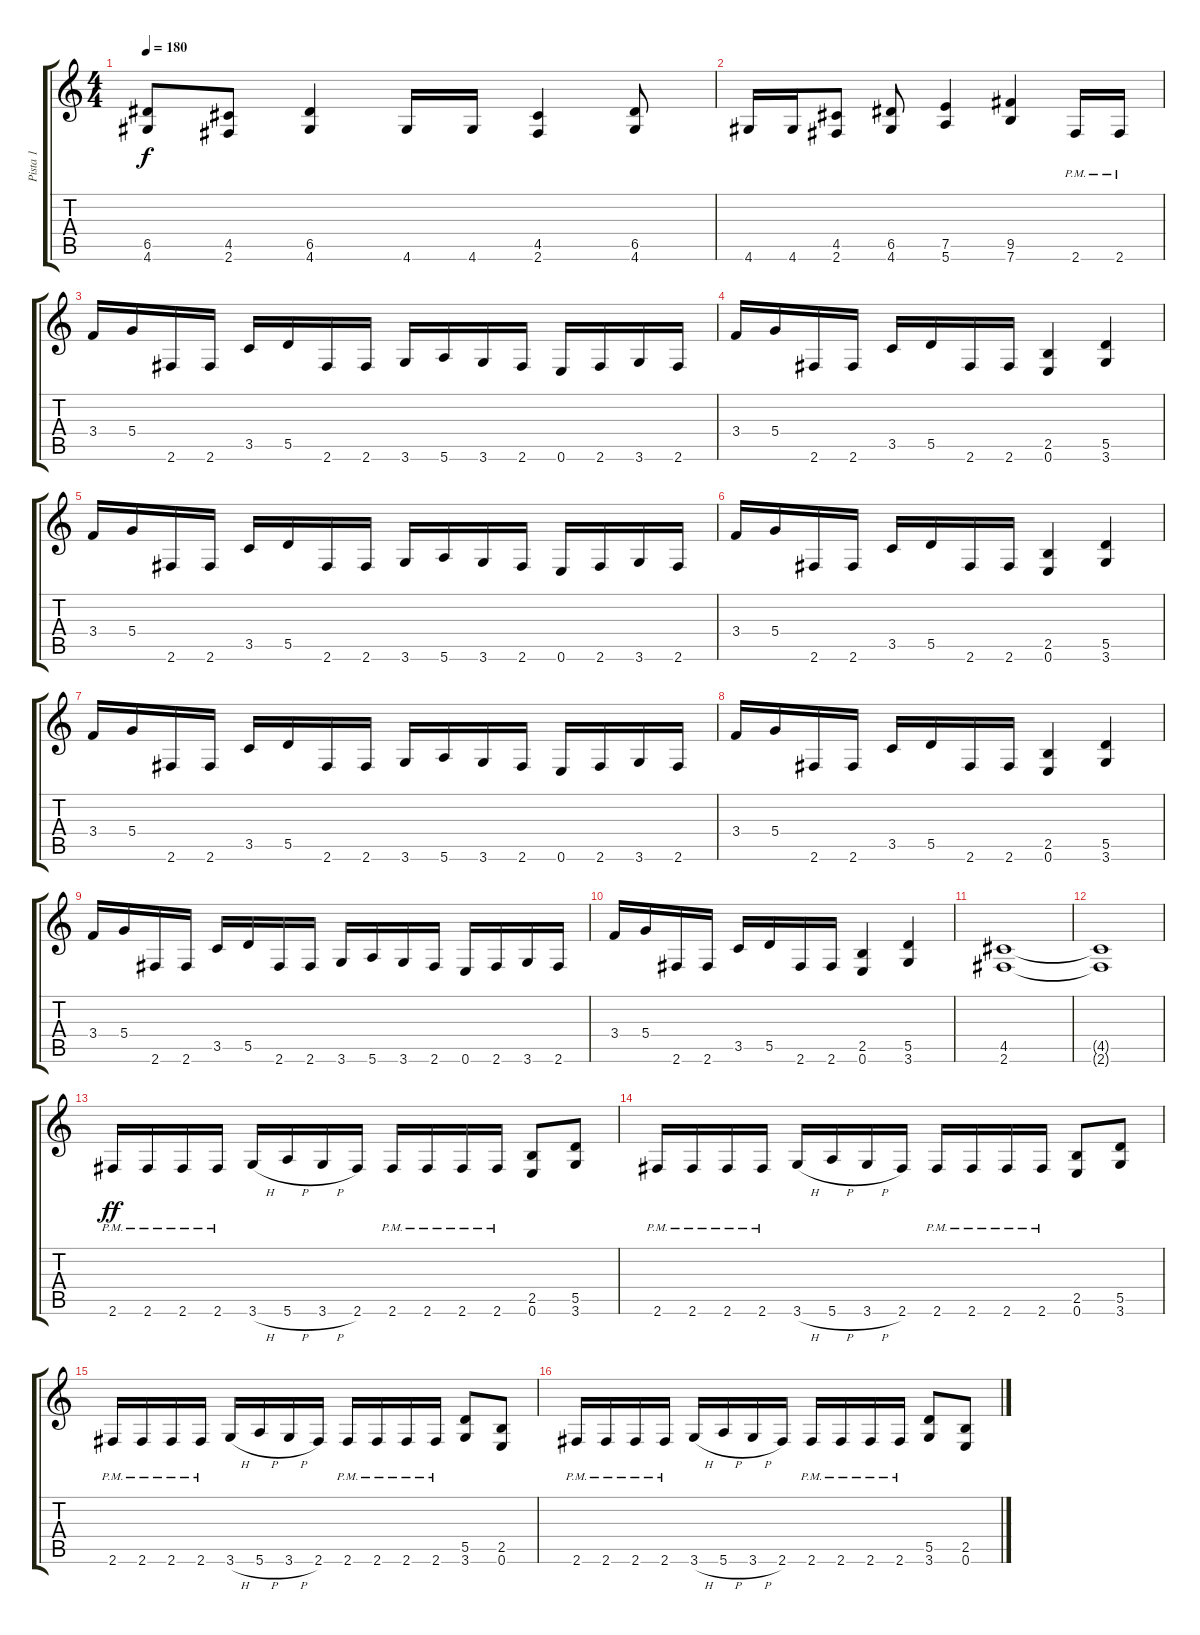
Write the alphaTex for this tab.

\track ("Pista 1" "Pista 1") {instrument distortionguitar}
\staff {score tabs}
\tuning (E4 B3 G3 D3 A2 E2) {hide}
\ts (4 4)
\tempo 180
\clef g2
\ks c
(6.5 4.6).8{dy f} (4.5 2.6).8 (6.5 4.6).4 4.6.16 4.6.16 (4.5 2.6).4 (6.5 4.6).8 |
4.6.16 4.6.16 (4.5 2.6).8 (6.5 4.6).8 (7.5 5.6).4 (9.5 7.6).4 2.6{pm}.16 2.6{pm}.16 |
3.4.16 5.4.16 2.6.16 2.6.16 3.5.16 5.5.16 2.6.16 2.6.16 3.6.16 5.6.16 3.6.16 2.6.16 0.6.16 2.6.16 3.6.16 2.6.16 |
3.4.16 5.4.16 2.6.16 2.6.16 3.5.16 5.5.16 2.6.16 2.6.16 (2.5 0.6).4 (5.5 3.6).4 |
3.4.16 5.4.16 2.6.16 2.6.16 3.5.16 5.5.16 2.6.16 2.6.16 3.6.16 5.6.16 3.6.16 2.6.16 0.6.16 2.6.16 3.6.16 2.6.16 |
3.4.16 5.4.16 2.6.16 2.6.16 3.5.16 5.5.16 2.6.16 2.6.16 (2.5 0.6).4 (5.5 3.6).4 |
3.4.16 5.4.16 2.6.16 2.6.16 3.5.16 5.5.16 2.6.16 2.6.16 3.6.16 5.6.16 3.6.16 2.6.16 0.6.16 2.6.16 3.6.16 2.6.16 |
3.4.16 5.4.16 2.6.16 2.6.16 3.5.16 5.5.16 2.6.16 2.6.16 (2.5 0.6).4 (5.5 3.6).4 |
3.4.16 5.4.16 2.6.16 2.6.16 3.5.16 5.5.16 2.6.16 2.6.16 3.6.16 5.6.16 3.6.16 2.6.16 0.6.16 2.6.16 3.6.16 2.6.16 |
3.4.16 5.4.16 2.6.16 2.6.16 3.5.16 5.5.16 2.6.16 2.6.16 (2.5 0.6).4 (5.5 3.6).4 |
(4.5 2.6).1 |
(4.5{t} 2.6{t}).1 |
2.6{pm}.16{dy ff} 2.6{pm}.16 2.6{pm}.16 2.6{pm}.16 3.6{h}.16 5.6{h}.16 3.6{h}.16 2.6.16 2.6{pm}.16 2.6{pm}.16 2.6{pm}.16 2.6{pm}.16 (2.5 0.6).8 (5.5 3.6).8 |
2.6{pm}.16 2.6{pm}.16 2.6{pm}.16 2.6{pm}.16 3.6{h}.16 5.6{h}.16 3.6{h}.16 2.6.16 2.6{pm}.16 2.6{pm}.16 2.6{pm}.16 2.6{pm}.16 (2.5 0.6).8 (5.5 3.6).8 |
2.6{pm}.16 2.6{pm}.16 2.6{pm}.16 2.6{pm}.16 3.6{h}.16 5.6{h}.16 3.6{h}.16 2.6.16 2.6{pm}.16 2.6{pm}.16 2.6{pm}.16 2.6{pm}.16 (5.5 3.6).8 (2.5 0.6).8 |
2.6{pm}.16 2.6{pm}.16 2.6{pm}.16 2.6{pm}.16 3.6{h}.16 5.6{h}.16 3.6{h}.16 2.6.16 2.6{pm}.16 2.6{pm}.16 2.6{pm}.16 2.6{pm}.16 (5.5 3.6).8 (2.5 0.6).8
